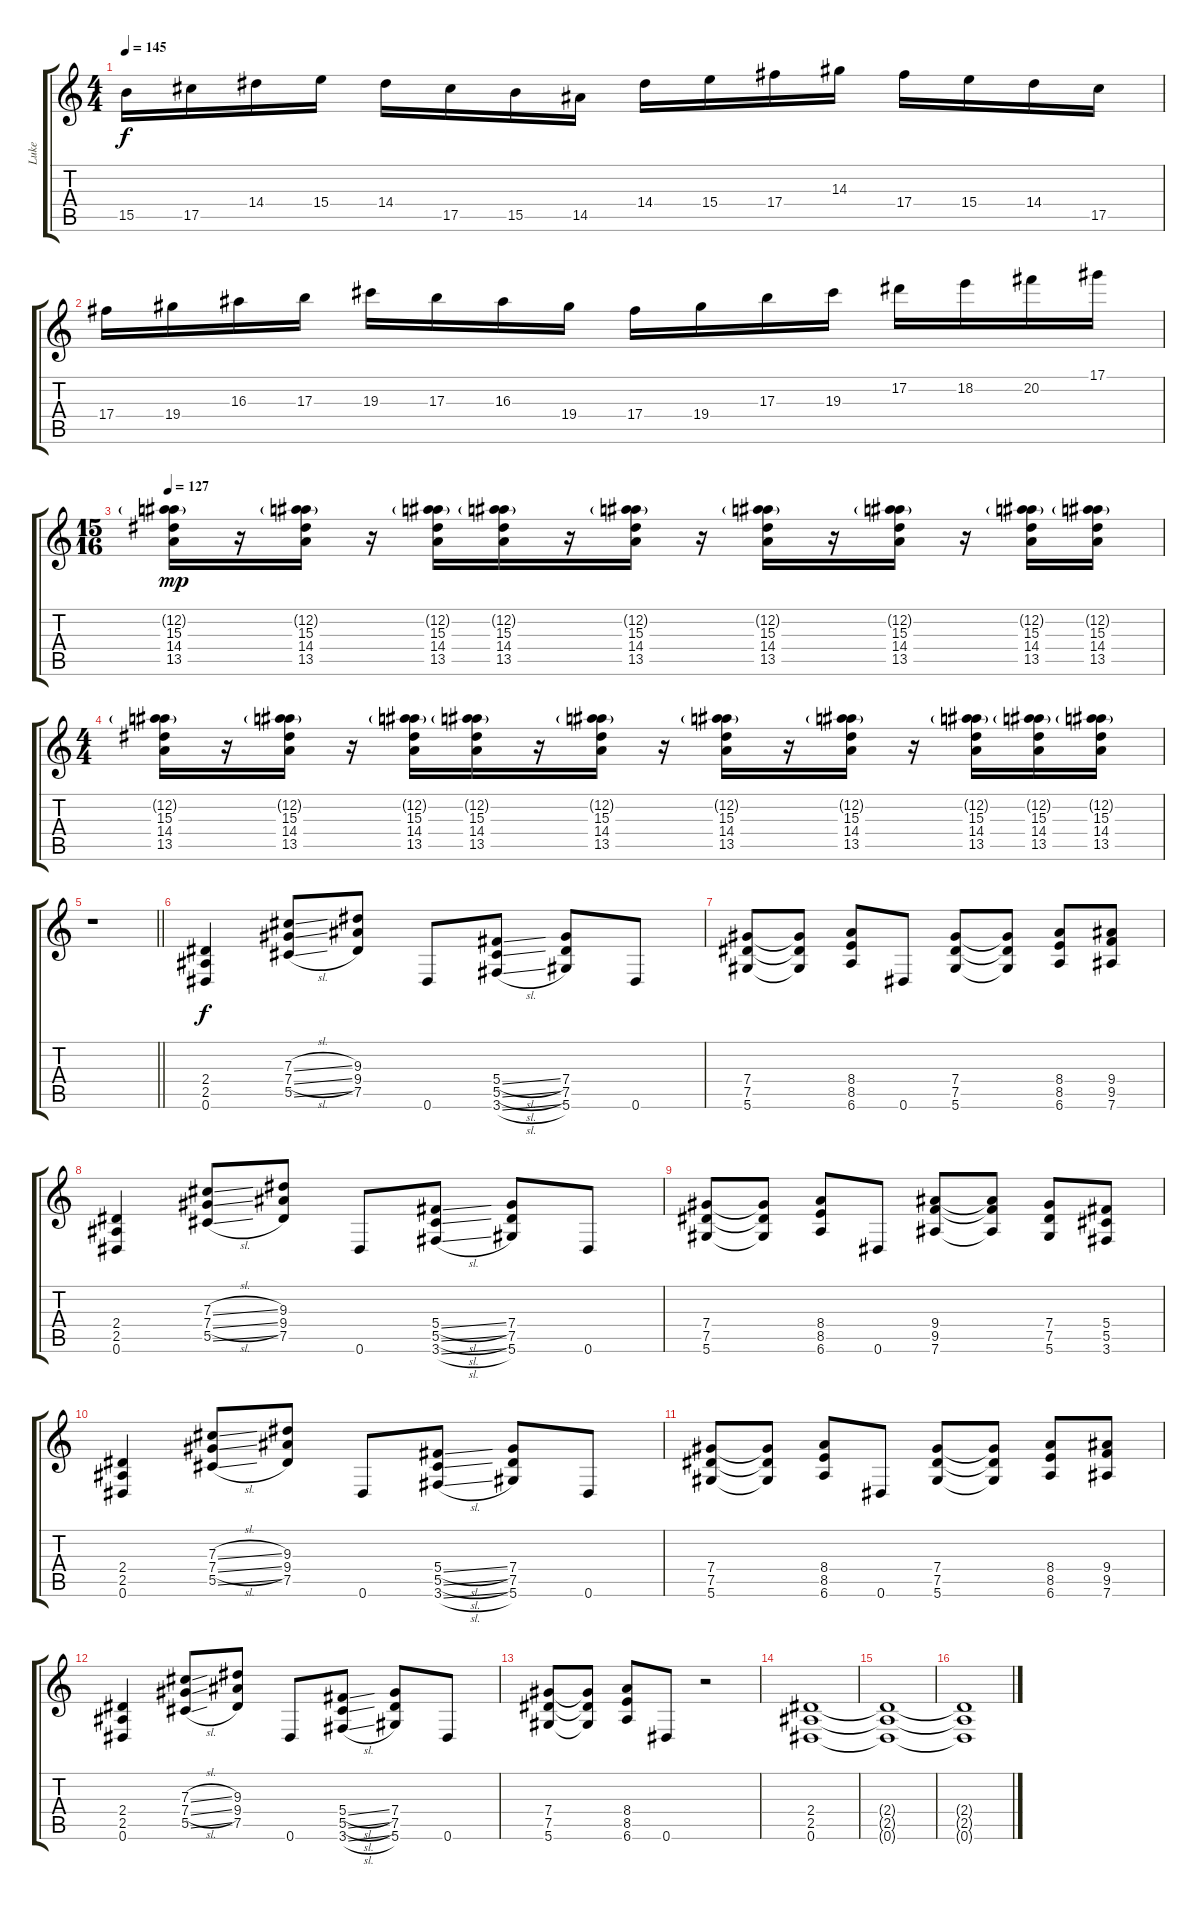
\track ("Luke" "Luke") {instrument overdrivenguitar}
\staff {score tabs}
\tuning (Eb4 Bb3 Gb3 Db3 Ab2 Eb2) {hide}
\ts (4 4)
\tempo 145
\clef g2
\ks c
15.5.16{dy f} 17.5.16 14.4.16 15.4.16 14.4.16 17.5.16 15.5.16 14.5.16 14.4.16 15.4.16 17.4.16 14.3.16 17.4.16 15.4.16 14.4.16 17.5.16 |
17.4.16 19.4.16 16.3.16 17.3.16 19.3.16 17.3.16 16.3.16 19.4.16 17.4.16 19.4.16 17.3.16 19.3.16 17.2.16 18.2.16 20.2.16 17.1.16 |
\ts (15 16)
\tempo 127
(12.2{g} 15.3 14.4 13.5).16{dy mp volume 13} r.16 (12.2{g} 15.3 14.4 13.5).16 r.16 (12.2{g} 15.3 14.4 13.5).16 (12.2{g} 15.3 14.4 13.5).16 r.16 (12.2{g} 15.3 14.4 13.5).16 r.16 (12.2{g} 15.3 14.4 13.5).16 r.16 (12.2{g} 15.3 14.4 13.5).16 r.16 (12.2{g} 15.3 14.4 13.5).16 (12.2{g} 15.3 14.4 13.5).16 |
\ts (4 4)
(12.2{g} 15.3 14.4 13.5).16 r.16 (12.2{g} 15.3 14.4 13.5).16 r.16 (12.2{g} 15.3 14.4 13.5).16 (12.2{g} 15.3 14.4 13.5).16 r.16 (12.2{g} 15.3 14.4 13.5).16 r.16 (12.2{g} 15.3 14.4 13.5).16 r.16 (12.2{g} 15.3 14.4 13.5).16 r.16 (12.2{g} 15.3 14.4 13.5).16 (12.2{g} 15.3 14.4 13.5).16 (12.2{g} 15.3 14.4 13.5).16 |
\barLineRight lightlight
r.1 |
(2.4 2.5 0.6).4{dy f} (7.3{sl} 7.4{sl} 5.5{sl}).8 (9.3 9.4 7.5).8 0.6.8 (5.4{sl} 5.5{sl} 3.6{sl}).8 (7.4 7.5 5.6).8 0.6.8 |
(7.4 7.5 5.6).8 (7.4{t} 7.5{t} 5.6{t}).8 (8.4 8.5 6.6).8 0.6.8 (7.4 7.5 5.6).8 (7.4{t} 7.5{t} 5.6{t}).8 (8.4 8.5 6.6).8 (9.4 9.5 7.6).8 |
(2.4 2.5 0.6).4 (7.3{sl} 7.4{sl} 5.5{sl}).8 (9.3 9.4 7.5).8 0.6.8 (5.4{sl} 5.5{sl} 3.6{sl}).8 (7.4 7.5 5.6).8 0.6.8 |
(7.4 7.5 5.6).8 (7.4{t} 7.5{t} 5.6{t}).8 (8.4 8.5 6.6).8 0.6.8 (9.4 9.5 7.6).8 (9.4{t} 9.5{t} 7.6{t}).8 (7.4 7.5 5.6).8 (5.4 5.5 3.6).8 |
(2.4 2.5 0.6).4 (7.3{sl} 7.4{sl} 5.5{sl}).8 (9.3 9.4 7.5).8 0.6.8 (5.4{sl} 5.5{sl} 3.6{sl}).8 (7.4 7.5 5.6).8 0.6.8 |
(7.4 7.5 5.6).8 (7.4{t} 7.5{t} 5.6{t}).8 (8.4 8.5 6.6).8 0.6.8 (7.4 7.5 5.6).8 (7.4{t} 7.5{t} 5.6{t}).8 (8.4 8.5 6.6).8 (9.4 9.5 7.6).8 |
(2.4 2.5 0.6).4 (7.3{sl} 7.4{sl} 5.5{sl}).8 (9.3 9.4 7.5).8 0.6.8 (5.4{sl} 5.5{sl} 3.6{sl}).8 (7.4 7.5 5.6).8 0.6.8 |
(7.4 7.5 5.6).8 (7.4{t} 7.5{t} 5.6{t}).8 (8.4 8.5 6.6).8 0.6.8 r.2 |
(2.4 2.5 0.6).1 |
(2.4{t} 2.5{t} 0.6{t}).1 |
(2.4{t} 2.5{t} 0.6{t}).1
